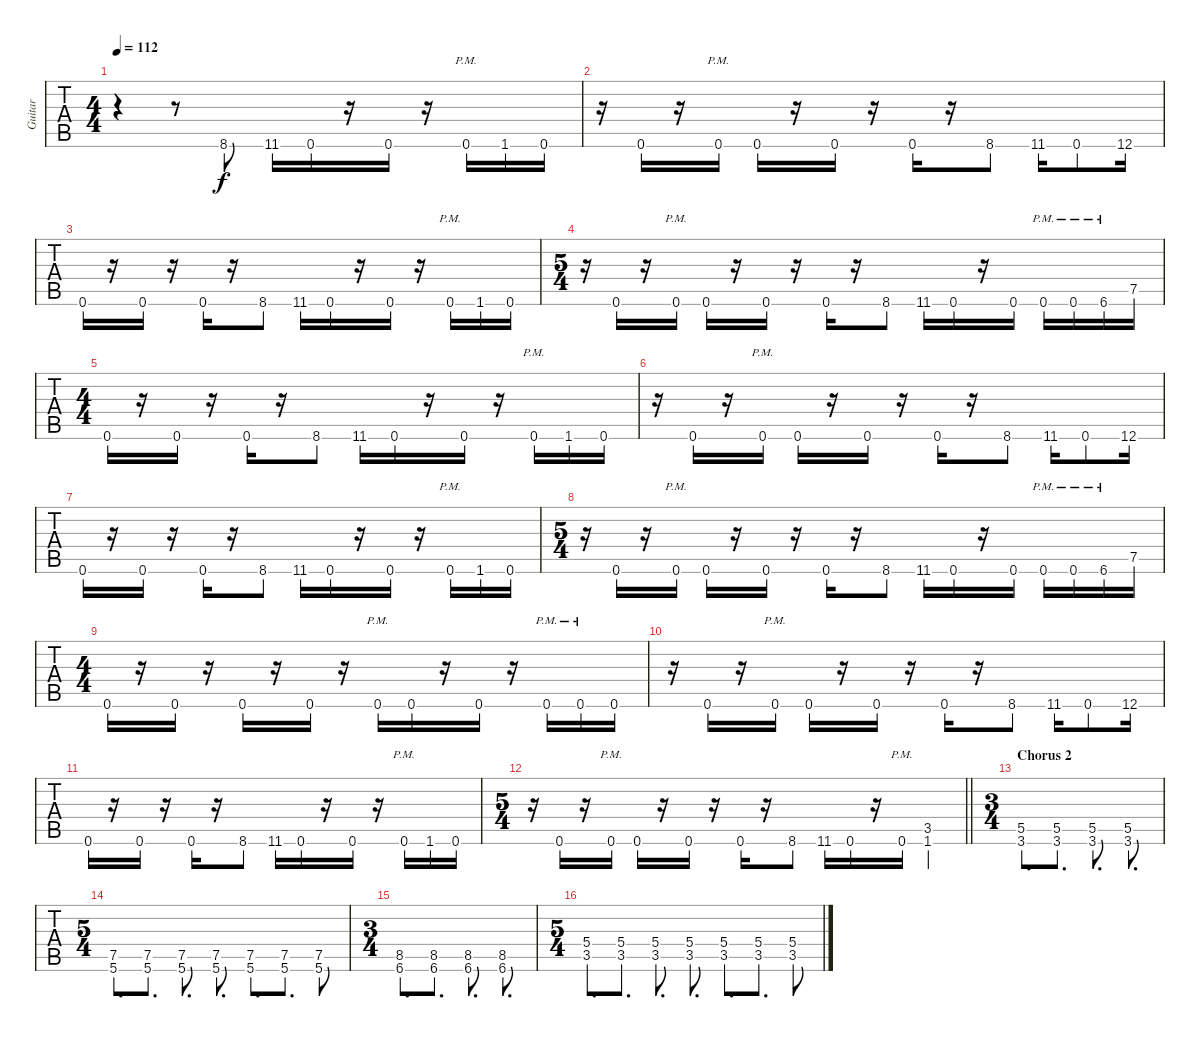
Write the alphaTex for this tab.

\track ("Guitar" "Guitar") {instrument distortionguitar}
\staff {tabs}
\tuning (B3 Gb3 D3 A2 E2 B1) {hide}
\ts (4 4)
\tempo 112
\clef g2
\ks c
r.4{dy f} r.8 8.6.8 11.6.16 0.6.16 r.16 0.6.16 r.16 0.6{pm}.16 1.6.16 0.6.16 |
r.16 0.6.16 r.16 0.6{pm}.16 0.6.16 r.16 0.6.16 r.16 0.6.16 r.16 8.6.8 11.6.16 0.6.8 12.6.16 |
0.6.16 r.16 0.6.16 r.16 0.6.16 r.16 8.6.8 11.6.16 0.6.16 r.16 0.6.16 r.16 0.6{pm}.16 1.6.16 0.6.16 |
\ts (5 4)
r.16 0.6.16 r.16 0.6{pm}.16 0.6.16 r.16 0.6.16 r.16 0.6.16 r.16 8.6.8 11.6.16 0.6.16 r.16 0.6.16 0.6{pm}.16 0.6{pm}.16 6.6{pm}.16 7.5.16 |
\ts (4 4)
0.6.16 r.16 0.6.16 r.16 0.6.16 r.16 8.6.8 11.6.16 0.6.16 r.16 0.6.16 r.16 0.6{pm}.16 1.6.16 0.6.16 |
r.16 0.6.16 r.16 0.6{pm}.16 0.6.16 r.16 0.6.16 r.16 0.6.16 r.16 8.6.8 11.6.16 0.6.8 12.6.16 |
0.6.16 r.16 0.6.16 r.16 0.6.16 r.16 8.6.8 11.6.16 0.6.16 r.16 0.6.16 r.16 0.6{pm}.16 1.6.16 0.6.16 |
\ts (5 4)
r.16 0.6.16 r.16 0.6{pm}.16 0.6.16 r.16 0.6.16 r.16 0.6.16 r.16 8.6.8 11.6.16 0.6.16 r.16 0.6.16 0.6{pm}.16 0.6{pm}.16 6.6{pm}.16 7.5.16 |
\ts (4 4)
0.6.16 r.16 0.6.16 r.16 0.6.16 r.16 0.6.16 r.16 0.6{pm}.16 0.6.16 r.16 0.6.16 r.16 0.6{pm}.16 0.6{pm}.16 0.6.16 |
r.16 0.6.16 r.16 0.6{pm}.16 0.6.16 r.16 0.6.16 r.16 0.6.16 r.16 8.6.8 11.6.16 0.6.8 12.6.16 |
0.6.16 r.16 0.6.16 r.16 0.6.16 r.16 8.6.8 11.6.16 0.6.16 r.16 0.6.16 r.16 0.6{pm}.16 1.6.16 0.6.16 |
\ts (5 4)
\barLineRight lightlight
r.16 0.6.16 r.16 0.6{pm}.16 0.6.16 r.16 0.6.16 r.16 0.6.16 r.16 8.6.8 11.6.16 0.6.16 r.16 0.6{pm}.16 (3.5 1.6).4 |
\ts (3 4)
\section ("" "Chorus 2")
(5.5 3.6).8{d} (5.5 3.6).8{d} (5.5 3.6).8{d} (5.5 3.6).8{d} |
\ts (5 4)
(7.5 5.6).8{d} (7.5 5.6).8{d} (7.5 5.6).8{d} (7.5 5.6).8{d} (7.5 5.6).8{d} (7.5 5.6).8{d} (7.5 5.6).8 |
\ts (3 4)
(8.5 6.6).8{d} (8.5 6.6).8{d} (8.5 6.6).8{d} (8.5 6.6).8{d} |
\ts (5 4)
(5.4 3.5).8{d} (5.4 3.5).8{d} (5.4 3.5).8{d} (5.4 3.5).8{d} (5.4 3.5).8{d} (5.4 3.5).8{d} (5.4 3.5).8
